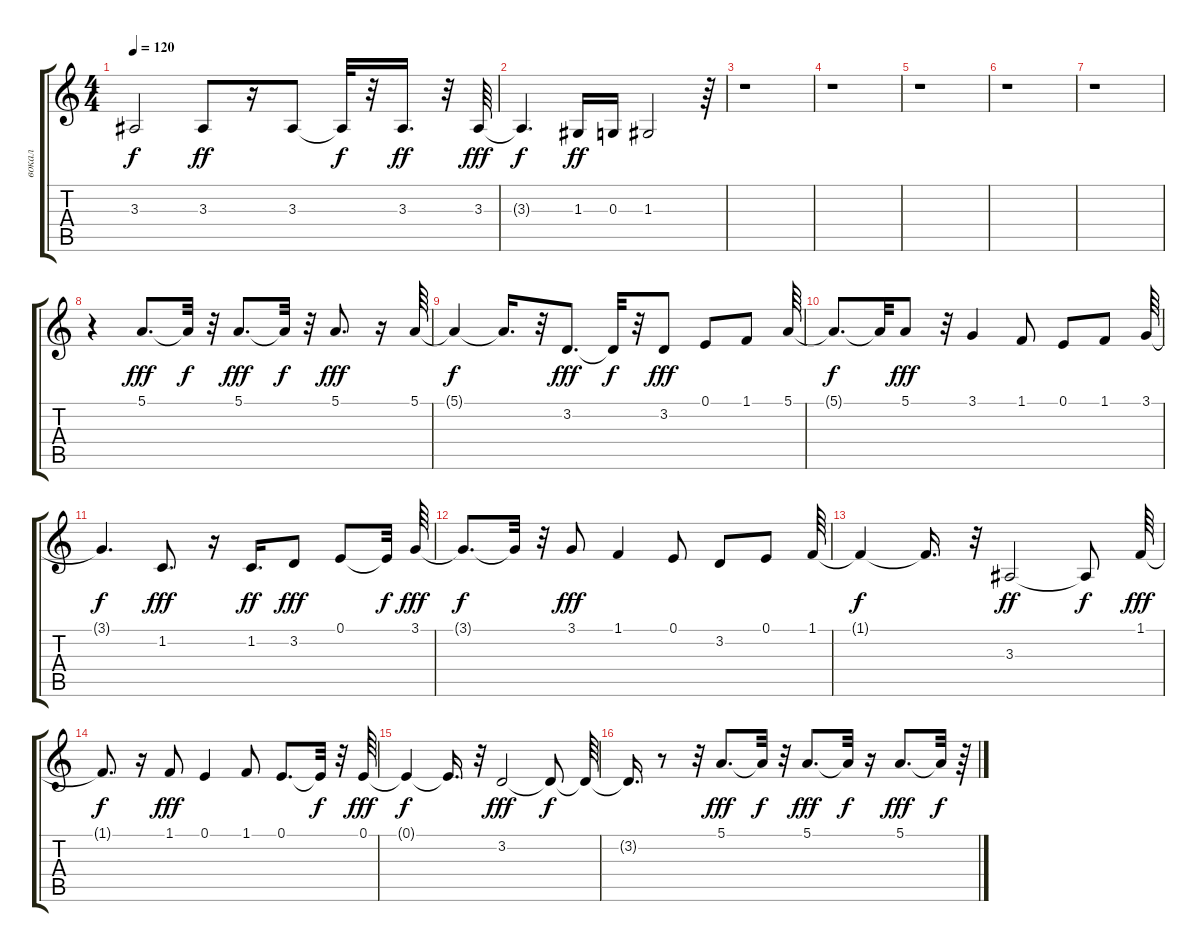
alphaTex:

\track ("вокал" "вокал") {instrument brightacousticpiano}
\staff {score tabs}
\tuning (E4 B3 G3 D3 A2 E2) {hide}
\ts (4 4)
\tempo 120
\clef g2
\ks c
3.3{t}.2{dy f} 3.3.8{dy ff} r.16 3.3.8 3.3{t}.32{dy f} r.32 3.3.16{d dy ff} r.32 3.3.64{dy fff} |
3.3{t}.4{d dy f} 1.3.16{dy ff} 0.3.16 1.3.2 r.64 |
r.1 |
r.1 |
r.1 |
r.1 |
r.1 |
r.4 5.1.8{d dy fff} 5.1{t}.32{dy f} r.32 5.1.8{d dy fff} 5.1{t}.32{dy f} r.32 5.1.8{d dy fff} r.16 5.1.64 |
5.1{t}.4{dy f} 5.1{t}.16{d} r.32 3.2.8{d dy fff} 3.2{t}.32{dy f} r.32 3.2.8{dy fff} 0.1.8 1.1.8 5.1.64 |
5.1{t}.8{d dy f} 5.1{t}.32 5.1.8{dy fff} r.32 3.1.4 1.1.8 0.1.8 1.1.8 3.1.64 |
3.1{t}.4{d dy f} 1.2.8{d dy fff} r.16 1.2.16{d dy ff} 3.2.8{dy fff} 0.1.8 0.1{t}.32{dy f} 3.1.64{dy fff} |
3.1{t}.8{d dy f} 3.1{t}.32 r.32 3.1.8{dy fff} 1.1.4 0.1.8 3.2.8 0.1.8 1.1.64 |
1.1{t}.4{dy f} 1.1{t}.16{d} r.32 3.3.2{dy ff} 3.3{t}.8{dy f} 1.1.64{dy fff} |
1.1{t}.8{d dy f} r.16 1.1.8{dy fff} 0.1.4 1.1.8 0.1.8{d} 0.1{t}.32{dy f} r.32 0.1.64{dy fff} |
0.1{t}.4{dy f} 0.1{t}.16{d} r.32 3.2.2{dy fff} 3.2{t}.8{dy f} 3.2{t}.64 |
3.2{t}.16{d} r.8 r.32 5.1.8{d dy fff} 5.1{t}.32{dy f} r.32 5.1.8{d dy fff} 5.1{t}.32{dy f} r.16 5.1.8{d dy fff} 5.1{t}.32{dy f} r.64
